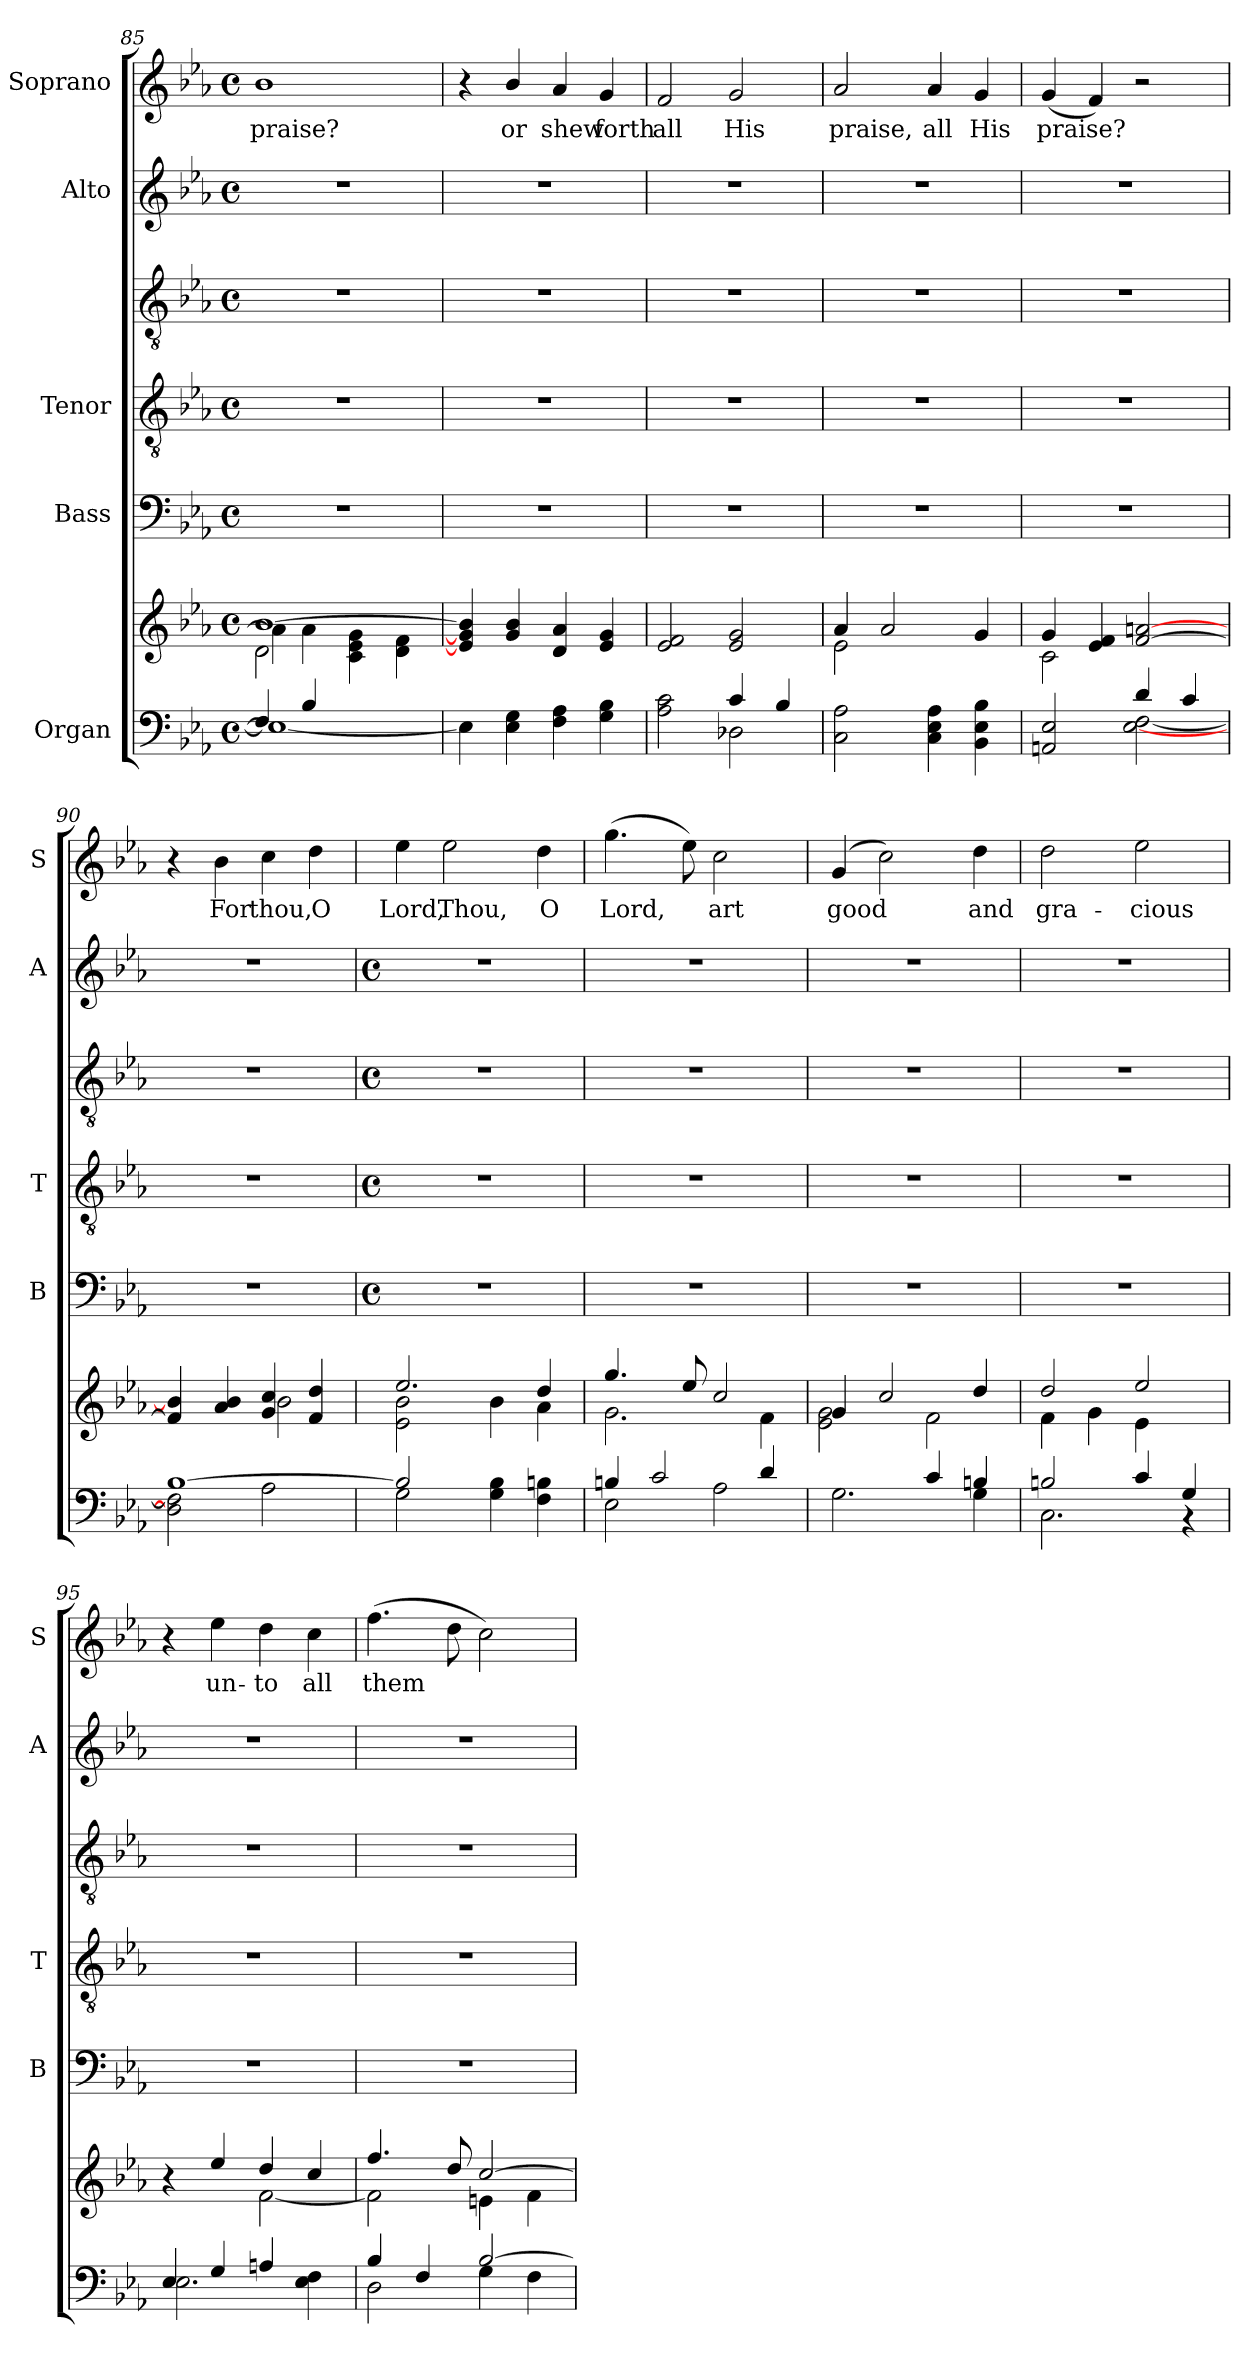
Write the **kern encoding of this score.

**kern	**kern	**kern	**kern	**kern	**kern	**kern	**text
*part5	*part5	*part4	*part3	*part3	*part2	*part1	*part1
*staff7	*staff6	*staff5	*staff4	*staff3	*staff2	*staff1	*staff1
*I"Organ	*	*I"Bass	*I"Tenor	*	*I"Alto	*I"Soprano	*
*	*	*I'B	*I'T	*	*I'A	*I'S	*
*clefF4	*clefG2	*clefF4	*clefGv2	*clefGv2	*clefG2	*clefG2	*
*k[b-e-a-]	*k[b-e-a-]	*k[b-e-a-]	*k[b-e-a-]	*k[b-e-a-]	*k[b-e-a-]	*k[b-e-a-]	*
*E-:	*E-:	*E-:	*E-:	*E-:	*E-:	*E-:	*
*M4/4	*M4/4	*M4/4	*M4/4	*M4/4	*M4/4	*M4/4	*
*met(c)	*met(c)	*met(c)	*met(c)	*met(c)	*met(c)	*met(c)	*
=85	=85	=85	=85	=85	=85	=85	=85
*^	*^	*	*	*	*	*	*
*	*	*	*^	*	*	*	*	*	*
!	!	!	!	!	!	!	!	!	!	!LO:LY:b
4F/]	1E-\_	[1b-	2d\	4a-\]	1r	1r	1r	1r	1b-	praise?
4B-/	.	.	.	4a-\	.	.	.	.	.	.
2ryy	.	.	2ryy	4c\ 4e-\ 4g\	.	.	.	.	.	.
.	.	.	.	4d\ 4f\	.	.	.	.	.	.
=86	=86	=86	=86	=86	=86	=86	=86	=86	=86	=86
1ryy	4E-\]	4e-/] 4g/] 4b-/]	1ryy	1ryy	1r	1r	1r	1r	4r	.
!	!	!	!	!	!	!	!	!	!	!LO:LY:b
.	4E-\ 4G\	4g/ 4b-/	.	.	.	.	.	.	4b-/	or
!	!	!	!	!	!	!	!	!	!	!LO:LY:b
.	4F\ 4A-\	4d 4a-	.	.	.	.	.	.	4a-	shew
!	!	!	!	!	!	!	!	!	!	!LO:LY:b
.	4G\ 4B-\	4e- 4g	.	.	.	.	.	.	4g	forth
=87	=87	=87	=87	=87	=87	=87	=87	=87	=87	=87
!	!	!	!	!	!	!	!	!	!	!LO:LY:b
2ryy	2A-\ 2c\	2e- 2f	1ryy	1ryy	1r	1r	1r	1r	2f	all
!	!	!	!	!	!	!	!	!	!	!LO:LY:b
4c/	2D-X\	2e- 2g	.	.	.	.	.	.	2g	His
4B-/	.	.	.	.	.	.	.	.	.	.
=88	=88	=88	=88	=88	=88	=88	=88	=88	=88	=88
!	!	!	!	!	!	!	!	!	!	!LO:LY:b
1ryy	2C\ 2A-\	4a-	1ryy	2e-\	1r	1r	1r	1r	2a-	praise,
.	.	2a-	.	.	.	.	.	.	.	.
!	!	!	!	!	!	!	!	!	!	!LO:LY:b
.	4C\ 4E-\ 4A-\	.	.	2ryy	.	.	.	.	4a-	all
!	!	!	!	!	!	!	!	!	!	!LO:LY:b
.	4BB-\ 4E-\ 4B-\	4g	.	.	.	.	.	.	4g	His
=89	=89	=89	=89	=89	=89	=89	=89	=89	=89	=89
!	!	!	!	!	!	!	!	!	!	!LO:LY:b
2ryy	2AAn/ 2E-/	4g	2c\	1ryy	1r	1r	1r	1r	(<4g	praise?
.	.	4e- 4f	.	.	.	.	.	.	4f)	.
4d/	[2E-\ [2F\	[2f [2an	2ryy	.	.	.	.	.	2r	.
4c/	.	.	.	.	.	.	.	.	.	.
=90	=90	=90	=90	=90	=90	=90	=90	=90	=90	=90
[1B-/	2D\] 2F\]	4f] 4b-]	2ryy	1ryy	1r	1r	1r	1r	4r	.
!	!	!	!	!	!	!	!	!	!	!LO:LY:b
.	.	4a- 4b-	.	.	.	.	.	.	4b-	For
!	!	!	!	!	!	!	!	!	!	!LO:LY:b
.	2A-\	4g 4cc	2b-\	.	.	.	.	.	4cc	thou,
!	!	!	!	!	!	!	!	!	!	!LO:LY:b
.	.	4f 4dd	.	.	.	.	.	.	4dd	O
*	*	*v	*v	*v	*	*	*	*	*	*
!!LO:LB:g=z
=91	=91	=91	=91	=91	=91	=91	=91	=91
*	*	*	*M4/4	*M4/4	*M4/4	*M4/4	*	*
*	*	*	*met(c)	*met(c)	*met(c)	*met(c)	*	*
*	*	*^	*	*	*	*	*	*
!	!	!	!	!	!	!	!	!	!LO:LY:b
2B-/]	2G\	2.ee-/	2e-\ 2b-\	1r	1r	1r	1r	4ee-	Lord,
!	!	!	!	!	!	!	!	!	!LO:LY:b
.	.	.	.	.	.	.	.	2ee-	Thou,
2ryy	4G\ 4B-\	.	4b-\	.	.	.	.	.	.
!	!	!	!	!	!	!	!	!	!LO:LY:b
.	4F\ 4Bn\	4dd/	4a-\	.	.	.	.	4dd	O
=92	=92	=92	=92	=92	=92	=92	=92	=92	=92
!	!	!	!	!	!	!	!	!	!LO:LY:b
4Bn/	2E-\	4.gg/	2.g\	1r	1r	1r	1r	(>4.gg	Lord,
2c/	.	.	.	.	.	.	.	.	.
.	.	8ee-/	.	.	.	.	.	8ee-)	.
!	!	!	!	!	!	!	!	!	!LO:LY:b
.	2A-\	2cc/	.	.	.	.	.	2cc	art
4d/	.	.	4f\	.	.	.	.	.	.
=93	=93	=93	=93	=93	=93	=93	=93	=93	=93
!	!	!	!	!	!	!	!	!	!LO:LY:b
2ryy	2.G\	4g	2e-\ 2g\	1r	1r	1r	1r	(<4g	good
.	.	2cc/	.	.	.	.	.	2cc)	.
4c/	.	.	2f\	.	.	.	.	.	.
!	!	!	!	!	!	!	!	!	!LO:LY:b
4Bn/	4G\	4dd/	.	.	.	.	.	4dd	and
=94	=94	=94	=94	=94	=94	=94	=94	=94	=94
!	!	!	!	!	!	!	!	!	!LO:LY:b
2Bn/	2.C\	2dd/	4f\	1r	1r	1r	1r	2dd	gra-
.	.	.	4g\	.	.	.	.	.	.
!	!	!	!	!	!	!	!	!	!LO:LY:b
4c/	.	2ee-/	4e-\	.	.	.	.	2ee-	-cious
4G/	4r	.	4ryy	.	.	.	.	.	.
=95	=95	=95	=95	=95	=95	=95	=95	=95	=95
4E-/	2.E-\	4r	2ryy	1r	1r	1r	1r	4r	.
!	!	!	!	!	!	!	!	!	!LO:LY:b
4G/	.	4ee-/	.	.	.	.	.	4ee-	un-
!	!	!	!	!	!	!	!	!	!LO:LY:b
4An/	.	4dd/	[2f\	.	.	.	.	4dd	-to
!	!	!	!	!	!	!	!	!	!LO:LY:b
4E-\ 4F\	4ryy	4cc/	.	.	.	.	.	4cc	all
=96	=96	=96	=96	=96	=96	=96	=96	=96	=96
!	!	!	!	!	!	!	!	!	!LO:LY:b
4B-/	2D\	4.ff/	2f\]	1r	1r	1r	1r	(>4.ff	them
4F/	.	.	.	.	.	.	.	.	.
.	.	8dd/	.	.	.	.	.	8dd	.
[2B-/	4G\	[2cc/	4en\	.	.	.	.	2cc)	.
.	4F\	.	4f\	.	.	.	.	.	.
*v	*v	*	*	*	*	*	*	*	*
*	*v	*v	*	*	*	*	*	*
=	=	=	=	=	=	=	=
*-	*-	*-	*-	*-	*-	*-	*-
